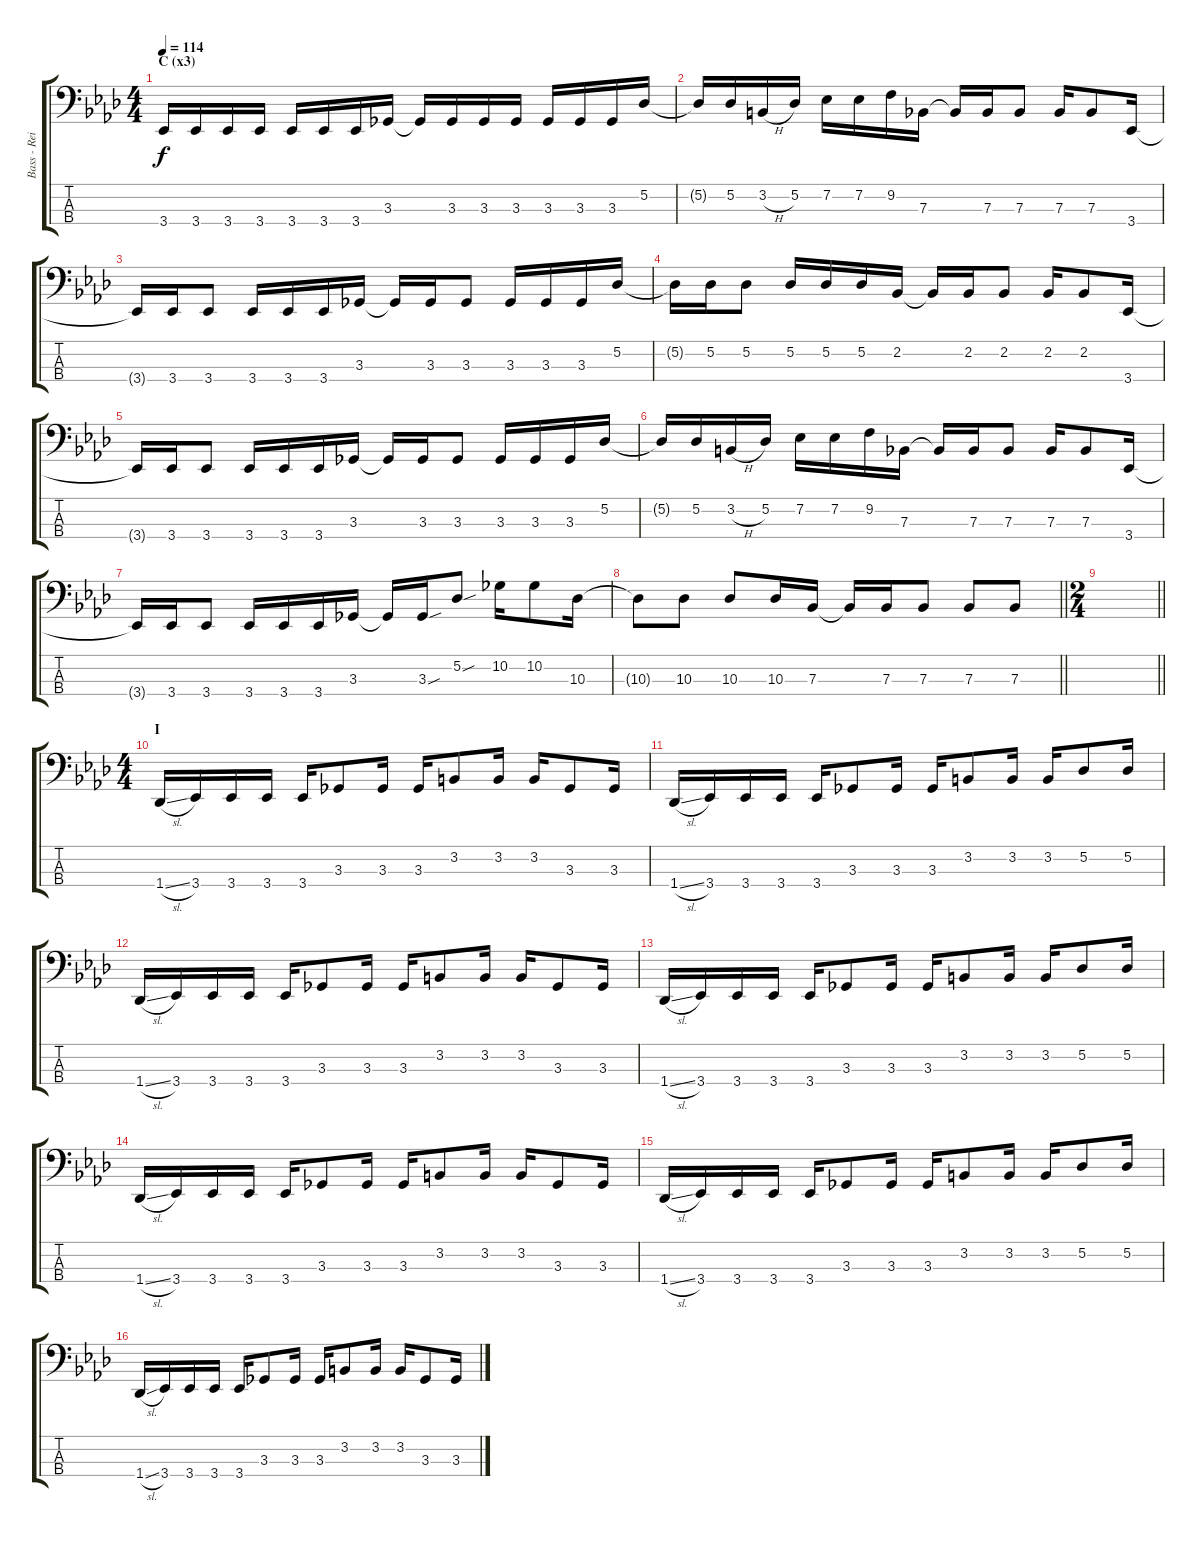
\track ("Bass - Reita" "Bass - Rei") {instrument electricbasspick}
\staff {score tabs}
\tuning (Db2 Ab1 Eb1 C1) {hide}
\ts (4 4)
\section ("" "C (x3)")
\tempo 114
\clef f4
\ks ab
3.4{t}.16{dy f} 3.4.16 3.4.16 3.4.16 3.4.16 3.4.16 3.4.16 3.3.16 3.3{t}.16 3.3.16 3.3.16 3.3.16 3.3.16 3.3.16 3.3.16 5.2.16 |
5.2{t}.16 5.2.16 3.2{h}.16 5.2.16 7.2.16 7.2.16 9.2.16 7.3.16 7.3{t}.16 7.3.16 7.3.8 7.3.16 7.3.8 3.4.16 |
3.4{t}.16 3.4.16 3.4.8 3.4.16 3.4.16 3.4.16 3.3.16 3.3{t}.16 3.3.16 3.3.8 3.3.16 3.3.16 3.3.16 5.2.16 |
5.2{t}.16 5.2.16 5.2.8 5.2.16 5.2.16 5.2.16 2.2.16 2.2{t}.16 2.2.16 2.2.8 2.2.16 2.2.8 3.4.16 |
3.4{t}.16 3.4.16 3.4.8 3.4.16 3.4.16 3.4.16 3.3.16 3.3{t}.16 3.3.16 3.3.8 3.3.16 3.3.16 3.3.16 5.2.16 |
5.2{t}.16 5.2.16 3.2{h}.16 5.2.16 7.2.16 7.2.16 9.2.16 7.3.16 7.3{t}.16 7.3.16 7.3.8 7.3.16 7.3.8 3.4.16 |
3.4{t}.16 3.4.16 3.4.8 3.4.16 3.4.16 3.4.16 3.3.16 3.3{t}.16 3.3{sou}.16 5.2{sou}.8 10.2.16 10.2.8 10.3.16 |
\barLineRight lightlight
10.3{t}.8 10.3.8 10.3.8 10.3.16 7.3.16 7.3{t}.16 7.3.16 7.3.8 7.3.8 7.3.8 |
\ts (2 4)
\barLineRight lightlight
|
\ts (4 4)
\section ("" "I")
1.4{sl}.16 3.4.16 3.4.16 3.4.16 3.4.16 3.3.8 3.3.16 3.3.16 3.2.8 3.2.16 3.2.16 3.3.8 3.3.16 |
1.4{sl}.16 3.4.16 3.4.16 3.4.16 3.4.16 3.3.8 3.3.16 3.3.16 3.2.8 3.2.16 3.2.16 5.2.8 5.2.16 |
1.4{sl}.16 3.4.16 3.4.16 3.4.16 3.4.16 3.3.8 3.3.16 3.3.16 3.2.8 3.2.16 3.2.16 3.3.8 3.3.16 |
1.4{sl}.16 3.4.16 3.4.16 3.4.16 3.4.16 3.3.8 3.3.16 3.3.16 3.2.8 3.2.16 3.2.16 5.2.8 5.2.16 |
1.4{sl}.16 3.4.16 3.4.16 3.4.16 3.4.16 3.3.8 3.3.16 3.3.16 3.2.8 3.2.16 3.2.16 3.3.8 3.3.16 |
1.4{sl}.16 3.4.16 3.4.16 3.4.16 3.4.16 3.3.8 3.3.16 3.3.16 3.2.8 3.2.16 3.2.16 5.2.8 5.2.16 |
1.4{sl}.16 3.4.16 3.4.16 3.4.16 3.4.16 3.3.8 3.3.16 3.3.16 3.2.8 3.2.16 3.2.16 3.3.8 3.3.16
